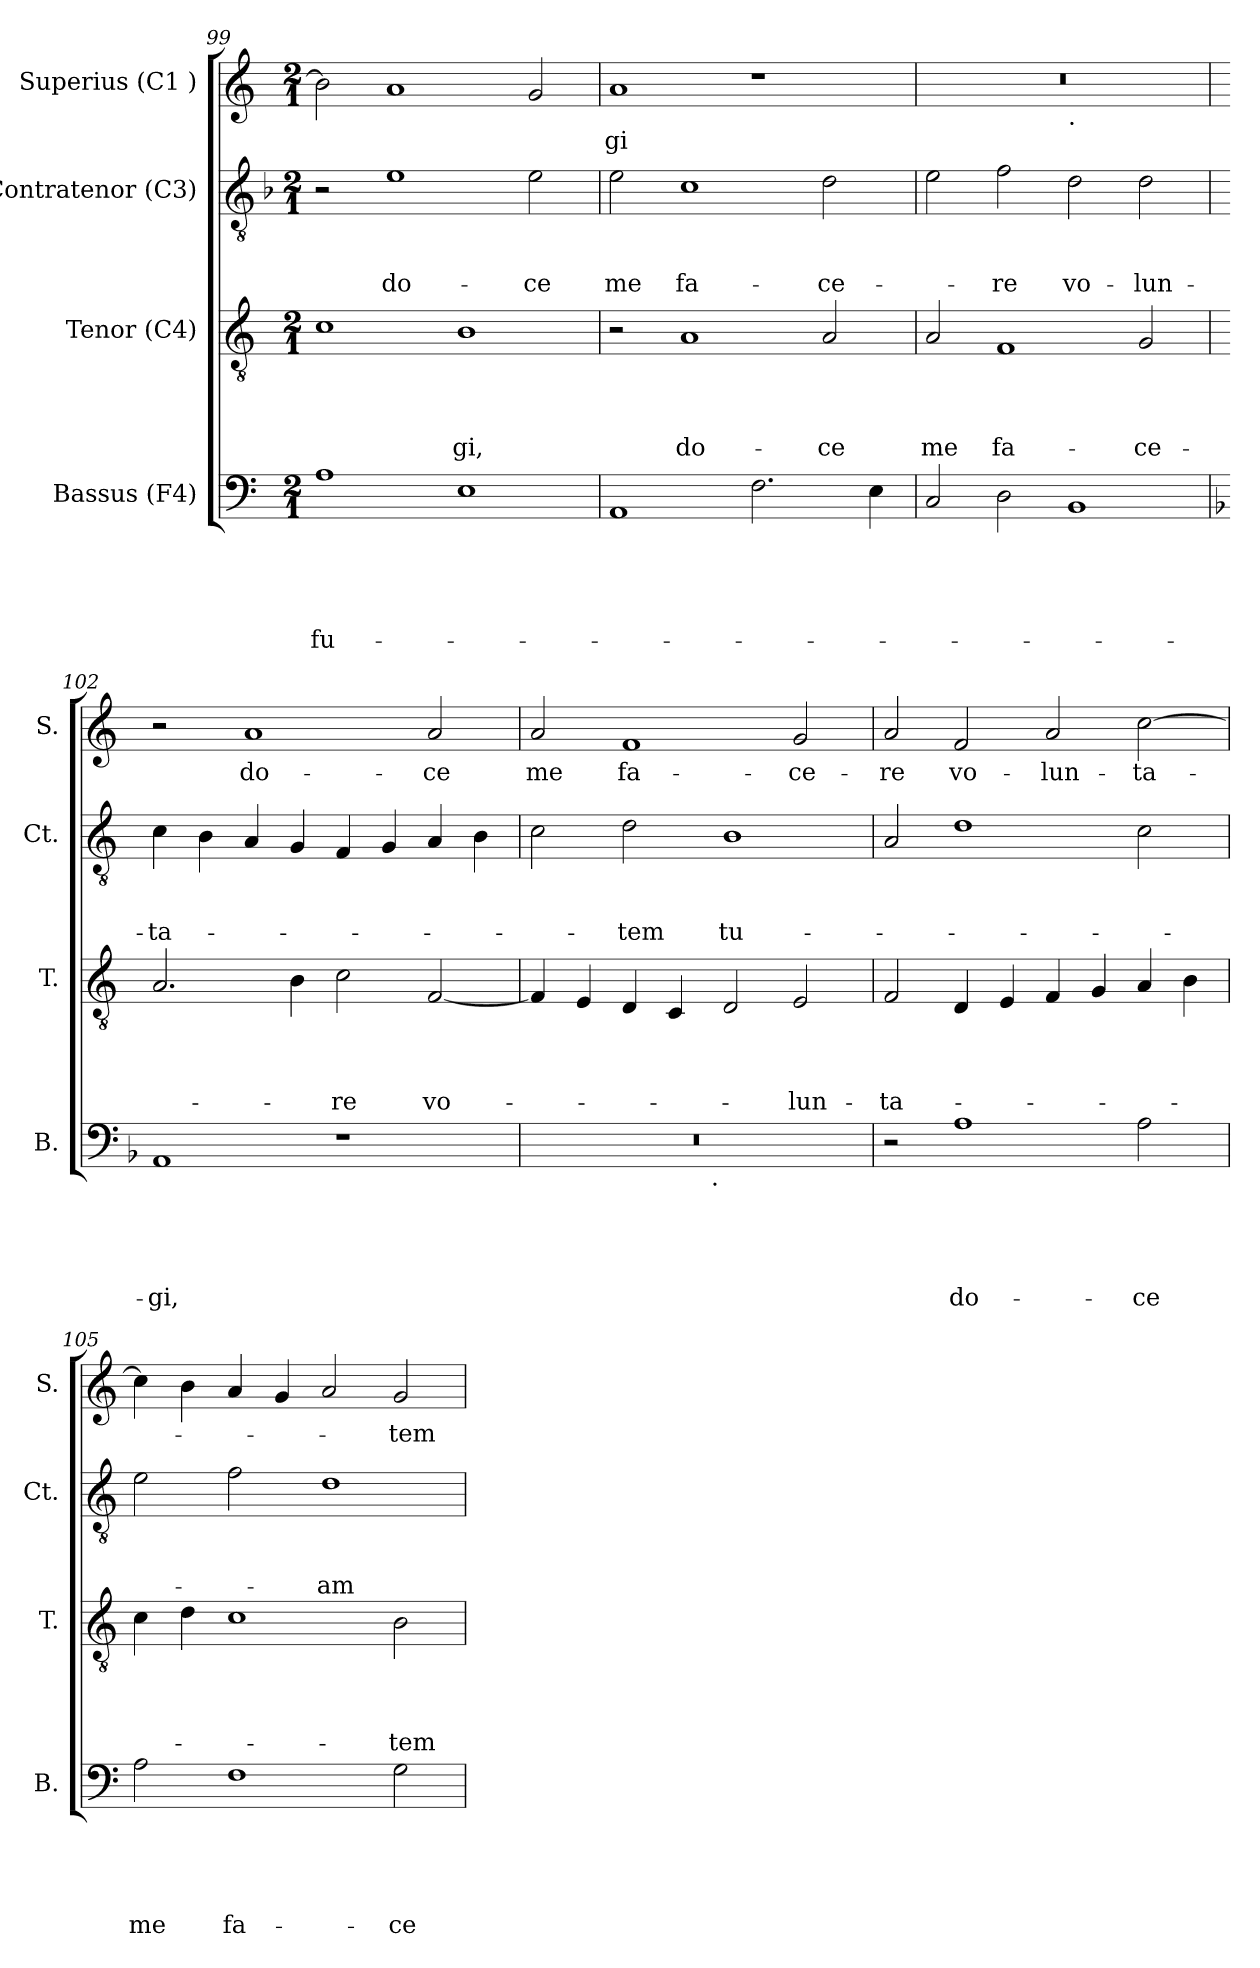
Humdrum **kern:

**kern	**text	**text	**text	**text	**text	**kern	**text	**text	**text	**text	**kern	**text	**text	**text	**kern	**text
*part4	*part4	*part4	*part4	*part4	*part4	*part3	*part3	*part3	*part3	*part3	*part2	*part2	*part2	*part2	*part1	*part1
*staff4	*staff4	*staff4	*staff4	*staff4	*staff4	*staff3	*staff3	*staff3	*staff3	*staff3	*staff2	*staff2	*staff2	*staff2	*staff1	*staff1
*I"Bassus (F4)	*	*	*	*	*	*I"Tenor (C4)	*	*	*	*	*I"Contratenor (C3)	*	*	*	*I"Superius (C1 )	*
*I'B.	*	*	*	*	*	*I'T.	*	*	*	*	*I'Ct.	*	*	*	*I'S.	*
*clefF4	*	*	*	*	*	*clefGv2	*	*	*	*	*clefGv2	*	*	*	*clefG2	*
*k[]	*	*	*	*	*	*k[]	*	*	*	*	*k[b-]	*	*	*	*k[]	*
*C:	*	*	*	*	*	*C:	*	*	*	*	*F:	*	*	*	*C:	*
*M2/1	*	*	*	*	*	*M2/1	*	*	*	*	*M2/1	*	*	*	*M2/1	*
=99	=99	=99	=99	=99	=99	=99	=99	=99	=99	=99	=99	=99	=99	=99	=99	=99
!	!	!	!	!	!LO:LY:b	!	!	!	!	!	!	!	!	!	!	!
1A	.	.	.	.	-fu-	1c	.	.	.	.	2r	.	.	.	2b\]	.
!	!	!	!	!	!	!	!	!	!	!	!	!	!	!LO:LY:b	!	!
.	.	.	.	.	.	.	.	.	.	.	1e	.	.	do-	1a	.
!	!	!	!	!	!	!	!	!	!	!LO:LY:b	!	!	!	!	!	!
1E	.	.	.	.	.	1B	.	.	.	-gi,	.	.	.	.	.	.
!	!	!	!	!	!	!	!	!	!	!	!	!	!	!LO:LY:b	!	!
.	.	.	.	.	.	.	.	.	.	.	2e\	.	.	-ce	2g/	.
!!LO:PB:g=z
=100	=100	=100	=100	=100	=100	=100	=100	=100	=100	=100	=100	=100	=100	=100	=100	=100
*	*	*	*	*	*	*	*	*	*	*	*k[]	*	*	*	*	*
*	*	*	*	*	*	*	*	*	*	*	*C:	*	*	*	*	*
!	!	!	!	!	!	!	!	!	!	!	!	!	!	!LO:LY:b	!	!LO:LY:b
1AA	.	.	.	.	.	2r	.	.	.	.	2e\	.	.	me	1a	-gi
!	!	!	!	!	!	!	!	!	!	!LO:LY:b	!	!	!	!LO:LY:b	!	!
.	.	.	.	.	.	1A	.	.	.	do-	1c	.	.	fa-	.	.
2.F\	.	.	.	.	.	.	.	.	.	.	.	.	.	.	1r	.
!	!	!	!	!	!	!	!	!	!	!LO:LY:b	!	!	!	!LO:LY:b	!	!
.	.	.	.	.	.	2A/	.	.	.	-ce	2d\	.	.	-ce-	.	.
4E\	.	.	.	.	.	.	.	.	.	.	.	.	.	.	.	.
=101	=101	=101	=101	=101	=101	=101	=101	=101	=101	=101	=101	=101	=101	=101	=101	=101
!	!	!	!	!	!	!	!	!	!	!LO:LY:b	!	!	!	!	!	!
*	*	*	*	*	*	*	*	*	*	*	*	*	*	*	*^	*
2C/	.	.	.	.	.	2A/	.	.	.	me	2e\	.	.	.	0r	1ryy	.
!	!	!	!	!	!	!	!	!	!	!LO:LY:b	!	!	!	!LO:LY:b	!	!	!
2D\	.	.	.	.	.	1F	.	.	.	fa-	2f\	.	.	-re	.	.	.
!	!	!	!	!	!	!	!	!	!	!	!	!	!	!	!	!LO:TX:b:t=.	!
!	!	!	!	!	!	!	!	!	!	!	!	!	!	!LO:LY:b	!	!	!
1BB	.	.	.	.	.	.	.	.	.	.	2d\	.	.	vo-	.	1ryy	.
!	!	!	!	!	!	!	!	!	!	!LO:LY:b	!	!	!	!LO:LY:b	!	!	!
.	.	.	.	.	.	2G/	.	.	.	-ce-	2d\	.	.	-lun-	.	.	.
*	*	*	*	*	*	*	*	*	*	*	*	*	*	*	*v	*v	*
=102	=102	=102	=102	=102	=102	=102	=102	=102	=102	=102	=102	=102	=102	=102	=102	=102
*k[b-]	*	*	*	*	*	*	*	*	*	*	*	*	*	*	*	*
*F:	*	*	*	*	*	*	*	*	*	*	*	*	*	*	*	*
*	*	*	*	*	*	*	*	*	*	*	*	*	*	*	*^	*
!	!	!	!	!	!LO:LY:b	!	!	!	!	!	!	!	!	!LO:LY:b	!	!	!
*	*	*	*	*	*	*	*	*	*	*	*	*	*	*	*v	*v	*
1AA	.	.	.	.	-gi,	2.A/	.	.	.	.	4c\	.	.	-ta-	2r	.
.	.	.	.	.	.	.	.	.	.	.	4B\	.	.	.	.	.
!	!	!	!	!	!	!	!	!	!	!	!	!	!	!	!	!LO:LY:b
.	.	.	.	.	.	.	.	.	.	.	4A/	.	.	.	1a	do-
.	.	.	.	.	.	4B\	.	.	.	.	4G/	.	.	.	.	.
!	!	!	!	!	!	!	!	!	!	!LO:LY:b	!	!	!	!	!	!
1r	.	.	.	.	.	2c\	.	.	.	-re	4F/	.	.	.	.	.
.	.	.	.	.	.	.	.	.	.	.	4G/	.	.	.	.	.
!	!	!	!	!	!	!	!	!	!	!LO:LY:b	!	!	!	!	!	!LO:LY:b
.	.	.	.	.	.	[<2F/	.	.	.	vo-	4A/	.	.	.	2a/	-ce
.	.	.	.	.	.	.	.	.	.	.	4B\	.	.	.	.	.
=103	=103	=103	=103	=103	=103	=103	=103	=103	=103	=103	=103	=103	=103	=103	=103	=103
!	!	!	!	!	!	!	!	!	!	!	!	!	!	!	!	!LO:LY:b
*^	*	*	*	*	*	*	*	*	*	*	*	*	*	*	*	*
0r	2ryy	.	.	.	.	.	4F/]	.	.	.	.	2c\	.	.	.	2a/	me
.	.	.	.	.	.	.	4E/	.	.	.	.	.	.	.	.	.	.
!	!	!	!	!	!	!	!	!	!	!	!	!	!	!	!LO:LY:b	!	!LO:LY:b
.	4...ryy	.	.	.	.	.	4D/	.	.	.	.	2d\	.	.	-tem	1f	fa-
.	.	.	.	.	.	.	4C/	.	.	.	.	.	.	.	.	.	.
!	!LO:TX:b:t=.	!	!	!	!	!	!	!	!	!	!	!	!	!	!	!	!
.	1ryy	.	.	.	.	.	.	.	.	.	.	.	.	.	.	.	.
!	!	!	!	!	!	!	!	!	!	!	!	!	!	!	!LO:LY:b	!	!
.	.	.	.	.	.	.	2D/	.	.	.	.	1B	.	.	tu-	.	.
!	!	!	!	!	!	!	!	!	!	!	!LO:LY:b	!	!	!	!	!	!LO:LY:b
.	.	.	.	.	.	.	2E/	.	.	.	-lun-	.	.	.	.	2g/	-ce-
.	32ryy	.	.	.	.	.	.	.	.	.	.	.	.	.	.	.	.
*v	*v	*	*	*	*	*	*	*	*	*	*	*	*	*	*	*	*
!!LO:LB:g=z
=104	=104	=104	=104	=104	=104	=104	=104	=104	=104	=104	=104	=104	=104	=104	=104	=104
*k[]	*	*	*	*	*	*	*	*	*	*	*	*	*	*	*	*
*C:	*	*	*	*	*	*	*	*	*	*	*	*	*	*	*	*
*^	*	*	*	*	*	*	*	*	*	*	*	*	*	*	*	*
!	!	!	!	!	!	!	!	!	!	!	!LO:LY:b	!	!	!	!	!	!LO:LY:b
*v	*v	*	*	*	*	*	*	*	*	*	*	*	*	*	*	*	*
2r	.	.	.	.	.	2F/	.	.	.	-ta-	2A/	.	.	.	2a/	-re
!	!	!	!	!	!LO:LY:b	!	!	!	!	!	!	!	!	!	!	!LO:LY:b
1A	.	.	.	.	do-	4D/	.	.	.	.	1d	.	.	.	2f/	vo-
.	.	.	.	.	.	4E/	.	.	.	.	.	.	.	.	.	.
!	!	!	!	!	!	!	!	!	!	!	!	!	!	!	!	!LO:LY:b
.	.	.	.	.	.	4F/	.	.	.	.	.	.	.	.	2a/	-lun-
.	.	.	.	.	.	4G/	.	.	.	.	.	.	.	.	.	.
!	!	!	!	!	!LO:LY:b	!	!	!	!	!	!	!	!	!	!	!LO:LY:b
2A\	.	.	.	.	-ce	4A/	.	.	.	.	2c\	.	.	.	[>2cc\	-ta-
.	.	.	.	.	.	4B\	.	.	.	.	.	.	.	.	.	.
=105	=105	=105	=105	=105	=105	=105	=105	=105	=105	=105	=105	=105	=105	=105	=105	=105
!	!	!	!	!	!LO:LY:b	!	!	!	!	!	!	!	!	!	!	!
2A\	.	.	.	.	me	4c\	.	.	.	.	2e\	.	.	.	4cc\]	.
.	.	.	.	.	.	4d\	.	.	.	.	.	.	.	.	4b\	.
!	!	!	!	!	!LO:LY:b	!	!	!	!	!	!	!	!	!	!	!
1F	.	.	.	.	fa-	1c	.	.	.	.	2f\	.	.	.	4a/	.
.	.	.	.	.	.	.	.	.	.	.	.	.	.	.	4g/	.
!	!	!	!	!	!	!	!	!	!	!	!	!	!	!LO:LY:b	!	!
.	.	.	.	.	.	.	.	.	.	.	1d	.	.	-am	2a/	.
!	!	!	!	!	!LO:LY:b	!	!	!	!	!LO:LY:b	!	!	!	!	!	!LO:LY:b
2G\	.	.	.	.	-ce-	2B\	.	.	.	-tem	.	.	.	.	2g/	-tem
=	=	=	=	=	=	=	=	=	=	=	=	=	=	=	=	=
*-	*-	*-	*-	*-	*-	*-	*-	*-	*-	*-	*-	*-	*-	*-	*-	*-
